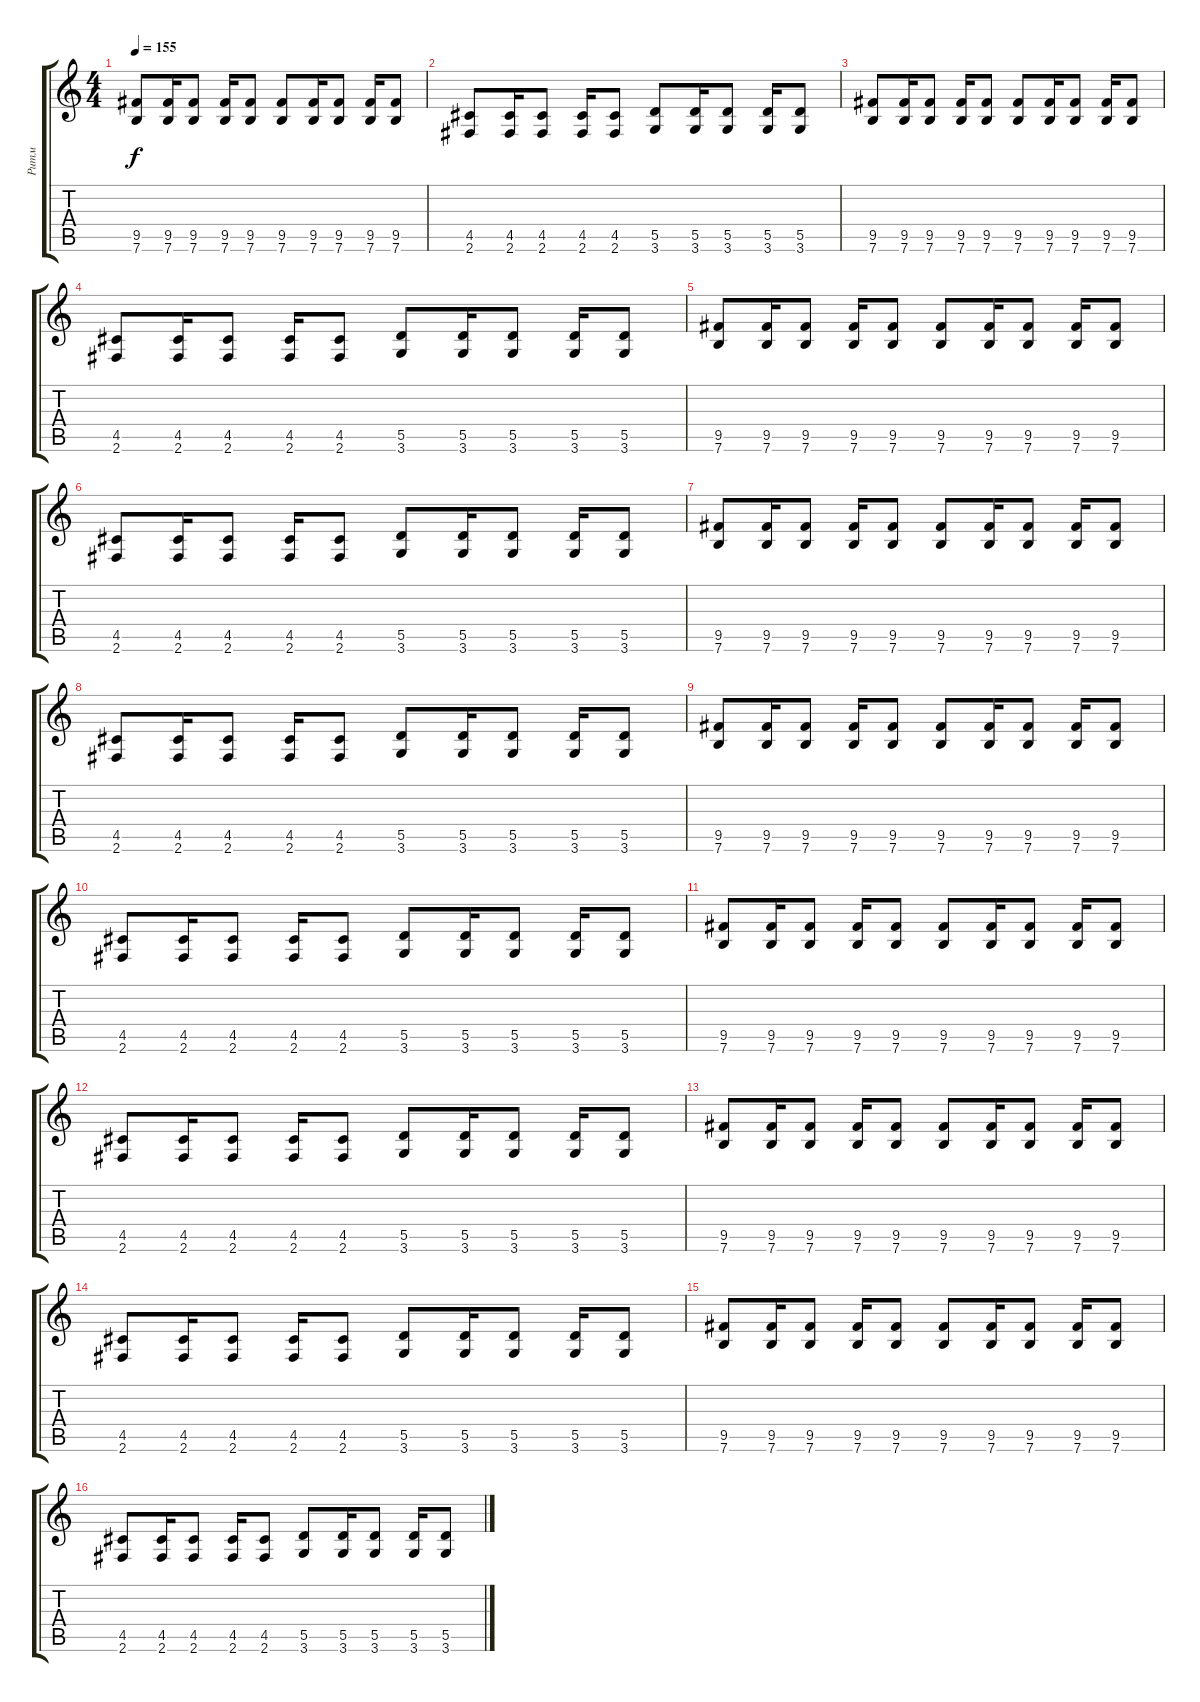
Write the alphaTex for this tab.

\track ("Ритм" "Ритм") {instrument overdrivenguitar}
\staff {score tabs}
\tuning (E4 B3 G3 D3 A2 E2) {hide}
\ts (4 4)
\tempo 155
\clef g2
\ks c
(9.5 7.6).8{dy f} (9.5 7.6).16 (9.5 7.6).8 (9.5 7.6).16 (9.5 7.6).8 (9.5 7.6).8 (9.5 7.6).16 (9.5 7.6).8 (9.5 7.6).16 (9.5 7.6).8 |
(4.5 2.6).8 (4.5 2.6).16 (4.5 2.6).8 (4.5 2.6).16 (4.5 2.6).8 (5.5 3.6).8 (5.5 3.6).16 (5.5 3.6).8 (5.5 3.6).16 (5.5 3.6).8 |
(9.5 7.6).8 (9.5 7.6).16 (9.5 7.6).8 (9.5 7.6).16 (9.5 7.6).8 (9.5 7.6).8 (9.5 7.6).16 (9.5 7.6).8 (9.5 7.6).16 (9.5 7.6).8 |
(4.5 2.6).8 (4.5 2.6).16 (4.5 2.6).8 (4.5 2.6).16 (4.5 2.6).8 (5.5 3.6).8 (5.5 3.6).16 (5.5 3.6).8 (5.5 3.6).16 (5.5 3.6).8 |
(9.5 7.6).8 (9.5 7.6).16 (9.5 7.6).8 (9.5 7.6).16 (9.5 7.6).8 (9.5 7.6).8 (9.5 7.6).16 (9.5 7.6).8 (9.5 7.6).16 (9.5 7.6).8 |
(4.5 2.6).8 (4.5 2.6).16 (4.5 2.6).8 (4.5 2.6).16 (4.5 2.6).8 (5.5 3.6).8 (5.5 3.6).16 (5.5 3.6).8 (5.5 3.6).16 (5.5 3.6).8 |
(9.5 7.6).8 (9.5 7.6).16 (9.5 7.6).8 (9.5 7.6).16 (9.5 7.6).8 (9.5 7.6).8 (9.5 7.6).16 (9.5 7.6).8 (9.5 7.6).16 (9.5 7.6).8 |
(4.5 2.6).8 (4.5 2.6).16 (4.5 2.6).8 (4.5 2.6).16 (4.5 2.6).8 (5.5 3.6).8 (5.5 3.6).16 (5.5 3.6).8 (5.5 3.6).16 (5.5 3.6).8 |
(9.5 7.6).8 (9.5 7.6).16 (9.5 7.6).8 (9.5 7.6).16 (9.5 7.6).8 (9.5 7.6).8 (9.5 7.6).16 (9.5 7.6).8 (9.5 7.6).16 (9.5 7.6).8 |
(4.5 2.6).8 (4.5 2.6).16 (4.5 2.6).8 (4.5 2.6).16 (4.5 2.6).8 (5.5 3.6).8 (5.5 3.6).16 (5.5 3.6).8 (5.5 3.6).16 (5.5 3.6).8 |
(9.5 7.6).8 (9.5 7.6).16 (9.5 7.6).8 (9.5 7.6).16 (9.5 7.6).8 (9.5 7.6).8 (9.5 7.6).16 (9.5 7.6).8 (9.5 7.6).16 (9.5 7.6).8 |
(4.5 2.6).8 (4.5 2.6).16 (4.5 2.6).8 (4.5 2.6).16 (4.5 2.6).8 (5.5 3.6).8 (5.5 3.6).16 (5.5 3.6).8 (5.5 3.6).16 (5.5 3.6).8 |
(9.5 7.6).8 (9.5 7.6).16 (9.5 7.6).8 (9.5 7.6).16 (9.5 7.6).8 (9.5 7.6).8 (9.5 7.6).16 (9.5 7.6).8 (9.5 7.6).16 (9.5 7.6).8 |
(4.5 2.6).8 (4.5 2.6).16 (4.5 2.6).8 (4.5 2.6).16 (4.5 2.6).8 (5.5 3.6).8 (5.5 3.6).16 (5.5 3.6).8 (5.5 3.6).16 (5.5 3.6).8 |
(9.5 7.6).8 (9.5 7.6).16 (9.5 7.6).8 (9.5 7.6).16 (9.5 7.6).8 (9.5 7.6).8 (9.5 7.6).16 (9.5 7.6).8 (9.5 7.6).16 (9.5 7.6).8 |
(4.5 2.6).8 (4.5 2.6).16 (4.5 2.6).8 (4.5 2.6).16 (4.5 2.6).8 (5.5 3.6).8 (5.5 3.6).16 (5.5 3.6).8 (5.5 3.6).16 (5.5 3.6).8
